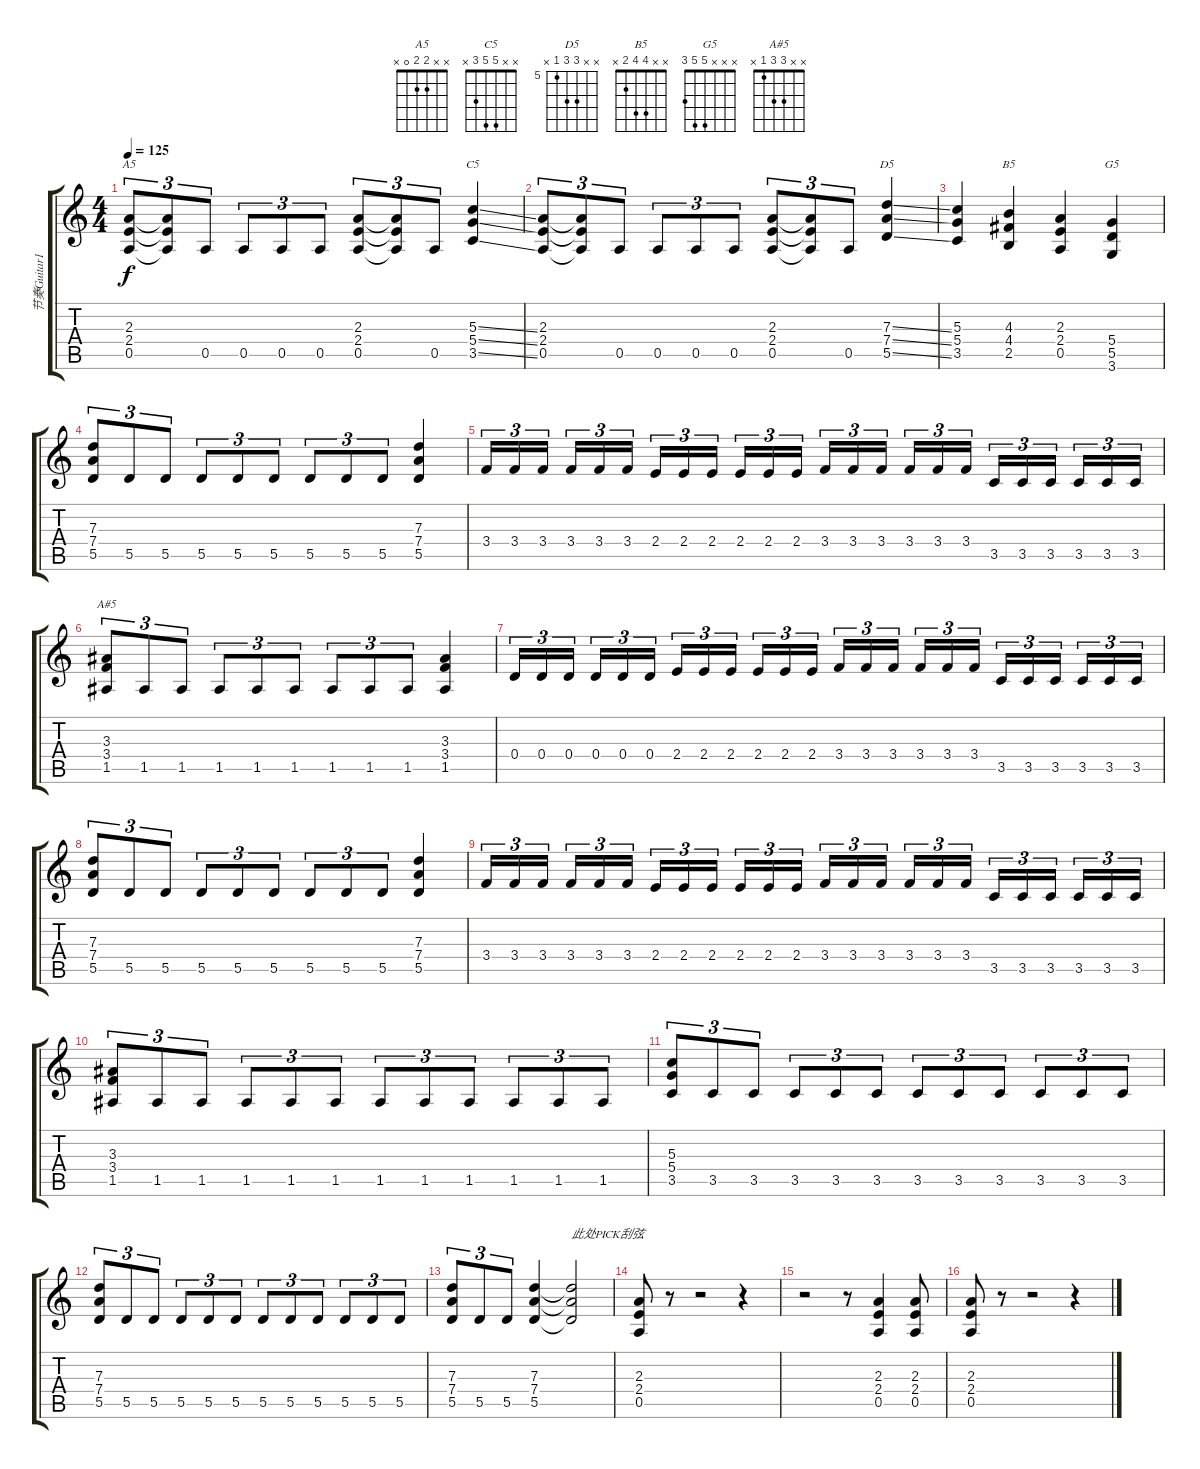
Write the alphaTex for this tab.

\track ("节奏Guitar1" "节奏Guitar1") {instrument distortionguitar}
\staff {score tabs}
\tuning (E4 B3 G3 D3 A2 E2) {hide}
\chord ("A5" x x 2 2 0 x)
\chord ("C5" x x 5 5 3 x)
\chord ("D5" x x 7 7 5 x) {firstfret 5}
\chord ("B5" x x 4 4 2 x)
\chord ("G5" x x x 5 5 3)
\chord ("A#5" x x 3 3 1 x)
\ts (4 4)
\tempo 125
\clef g2
\ks c
(2.3 2.4 0.5).8{tu (3 2) ch "A5" dy f} (2.3{t} 2.4{t} 0.5{t}).8{tu (3 2)} 0.5.8{tu (3 2)} 0.5.8{tu (3 2)} 0.5.8{tu (3 2)} 0.5.8{tu (3 2)} (2.3 2.4 0.5).8{tu (3 2)} (2.3{t} 2.4{t} 0.5{t}).8{tu (3 2)} 0.5.8{tu (3 2)} (5.3{ss} 5.4{ss} 3.5{ss}).4{ch "C5"} |
(2.3 2.4 0.5).8{tu (3 2)} (2.3{t} 2.4{t} 0.5{t}).8{tu (3 2)} 0.5.8{tu (3 2)} 0.5.8{tu (3 2)} 0.5.8{tu (3 2)} 0.5.8{tu (3 2)} (2.3 2.4 0.5).8{tu (3 2)} (2.3{t} 2.4{t} 0.5{t}).8{tu (3 2)} 0.5.8{tu (3 2)} (7.3{ss} 7.4{ss} 5.5{ss}).4{ch "D5"} |
(5.3 5.4 3.5).4 (4.3 4.4 2.5).4{ch "B5"} (2.3 2.4 0.5).4 (5.4 5.5 3.6).4{ch "G5"} |
(7.3 7.4 5.5).8{tu (3 2)} 5.5.8{tu (3 2)} 5.5.8{tu (3 2)} 5.5.8{tu (3 2)} 5.5.8{tu (3 2)} 5.5.8{tu (3 2)} 5.5.8{tu (3 2)} 5.5.8{tu (3 2)} 5.5.8{tu (3 2)} (7.3 7.4 5.5).4 |
3.4.16{tu (3 2)} 3.4.16{tu (3 2)} 3.4.16{tu (3 2)} 3.4.16{tu (3 2)} 3.4.16{tu (3 2)} 3.4.16{tu (3 2)} 2.4.16{tu (3 2)} 2.4.16{tu (3 2)} 2.4.16{tu (3 2)} 2.4.16{tu (3 2)} 2.4.16{tu (3 2)} 2.4.16{tu (3 2)} 3.4.16{tu (3 2)} 3.4.16{tu (3 2)} 3.4.16{tu (3 2)} 3.4.16{tu (3 2)} 3.4.16{tu (3 2)} 3.4.16{tu (3 2)} 3.5.16{tu (3 2)} 3.5.16{tu (3 2)} 3.5.16{tu (3 2)} 3.5.16{tu (3 2)} 3.5.16{tu (3 2)} 3.5.16{tu (3 2)} |
(3.3 3.4 1.5).8{tu (3 2) ch "A#5"} 1.5.8{tu (3 2)} 1.5.8{tu (3 2)} 1.5.8{tu (3 2)} 1.5.8{tu (3 2)} 1.5.8{tu (3 2)} 1.5.8{tu (3 2)} 1.5.8{tu (3 2)} 1.5.8{tu (3 2)} (3.3 3.4 1.5).4 |
0.4.16{tu (3 2)} 0.4.16{tu (3 2)} 0.4.16{tu (3 2)} 0.4.16{tu (3 2)} 0.4.16{tu (3 2)} 0.4.16{tu (3 2)} 2.4.16{tu (3 2)} 2.4.16{tu (3 2)} 2.4.16{tu (3 2)} 2.4.16{tu (3 2)} 2.4.16{tu (3 2)} 2.4.16{tu (3 2)} 3.4.16{tu (3 2)} 3.4.16{tu (3 2)} 3.4.16{tu (3 2)} 3.4.16{tu (3 2)} 3.4.16{tu (3 2)} 3.4.16{tu (3 2)} 3.5.16{tu (3 2)} 3.5.16{tu (3 2)} 3.5.16{tu (3 2)} 3.5.16{tu (3 2)} 3.5.16{tu (3 2)} 3.5.16{tu (3 2)} |
(7.3 7.4 5.5).8{tu (3 2)} 5.5.8{tu (3 2)} 5.5.8{tu (3 2)} 5.5.8{tu (3 2)} 5.5.8{tu (3 2)} 5.5.8{tu (3 2)} 5.5.8{tu (3 2)} 5.5.8{tu (3 2)} 5.5.8{tu (3 2)} (7.3 7.4 5.5).4 |
3.4.16{tu (3 2)} 3.4.16{tu (3 2)} 3.4.16{tu (3 2)} 3.4.16{tu (3 2)} 3.4.16{tu (3 2)} 3.4.16{tu (3 2)} 2.4.16{tu (3 2)} 2.4.16{tu (3 2)} 2.4.16{tu (3 2)} 2.4.16{tu (3 2)} 2.4.16{tu (3 2)} 2.4.16{tu (3 2)} 3.4.16{tu (3 2)} 3.4.16{tu (3 2)} 3.4.16{tu (3 2)} 3.4.16{tu (3 2)} 3.4.16{tu (3 2)} 3.4.16{tu (3 2)} 3.5.16{tu (3 2)} 3.5.16{tu (3 2)} 3.5.16{tu (3 2)} 3.5.16{tu (3 2)} 3.5.16{tu (3 2)} 3.5.16{tu (3 2)} |
(3.3 3.4 1.5).8{tu (3 2)} 1.5.8{tu (3 2)} 1.5.8{tu (3 2)} 1.5.8{tu (3 2)} 1.5.8{tu (3 2)} 1.5.8{tu (3 2)} 1.5.8{tu (3 2)} 1.5.8{tu (3 2)} 1.5.8{tu (3 2)} 1.5.8{tu (3 2)} 1.5.8{tu (3 2)} 1.5.8{tu (3 2)} |
(5.3 5.4 3.5).8{tu (3 2)} 3.5.8{tu (3 2)} 3.5.8{tu (3 2)} 3.5.8{tu (3 2)} 3.5.8{tu (3 2)} 3.5.8{tu (3 2)} 3.5.8{tu (3 2)} 3.5.8{tu (3 2)} 3.5.8{tu (3 2)} 3.5.8{tu (3 2)} 3.5.8{tu (3 2)} 3.5.8{tu (3 2)} |
(7.3 7.4 5.5).8{tu (3 2)} 5.5.8{tu (3 2)} 5.5.8{tu (3 2)} 5.5.8{tu (3 2)} 5.5.8{tu (3 2)} 5.5.8{tu (3 2)} 5.5.8{tu (3 2)} 5.5.8{tu (3 2)} 5.5.8{tu (3 2)} 5.5.8{tu (3 2)} 5.5.8{tu (3 2)} 5.5.8{tu (3 2)} |
(7.3 7.4 5.5).8{tu (3 2)} 5.5.8{tu (3 2)} 5.5.8{tu (3 2)} (7.3 7.4 5.5).4 (7.3{t} 7.4{t} 5.5{t}).2{txt "此处PICK刮弦"} |
(2.3 2.4 0.5).8 r.8 r.2 r.4 |
r.2 r.8 (2.3 2.4 0.5).4 (2.3 2.4 0.5).8 |
(2.3 2.4 0.5).8 r.8 r.2 r.4
